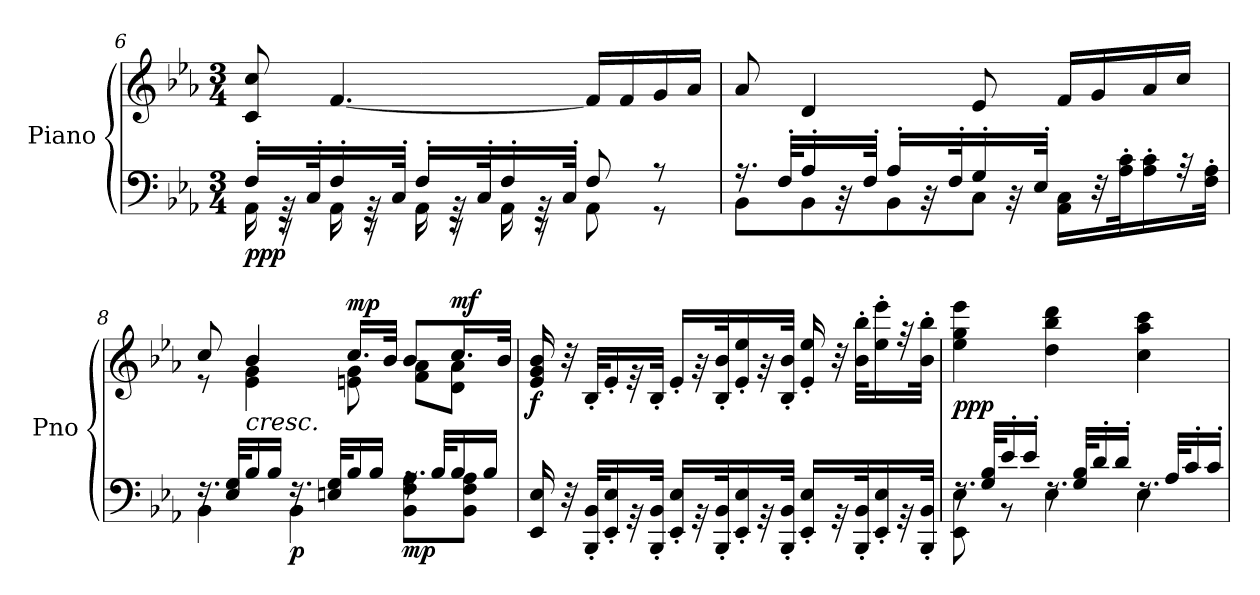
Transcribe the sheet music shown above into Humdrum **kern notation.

**kern	**kern	**dynam
*part1	*part1	*part1
*staff2	*staff1	*staff1/2
*I"Piano	*	*
*I'Pno	*	*
*clefF4	*clefG2	*
*k[b-e-a-]	*k[b-e-a-]	*
*M3/4	*M3/4	*
=6	=6	=6
*^	*	*
!	!	!	!LO:DY:b=2
!	!	!	!LO:DY:n=1:b
16F'/LL	16AA-\	8c/ 8cc/	pp p
32rGG	16r	.	.
32C'/K	.	.	.
16F'/	16AA-\	[4.f/	.
32rGG	16r	.	.
32C'/JJk	.	.	.
16F'/LL	16AA-\	.	.
32rGG	16r	.	.
32C'/K	.	.	.
16F'/	16AA-\	.	.
32rGG	16r	.	.
32C'/JJk	.	.	.
8F/	8AA-\	16f/LL]	.
.	.	16f/	.
8r	8r	16g/	.
.	.	16a-/JJ	.
!!LO:LB:g=z
=7	=7	=7	=7
16.r	8BB-\L	8a-/	.
32F'/KLL	.	.	.
16A-'/	8BB-\	4d/	.
32rBB	.	.	.
32F'/JJk	.	.	.
16A-'/LL	8BB-\	.	.
32rBB	.	.	.
32F'/K	.	.	.
16G'/	8C\J	8e-/	.
32rBB	.	.	.
32E-'/JJk	.	.	.
16AA-\ 16C\LL	4rAAAyy	16f/LL	.
32r	.	16g/	.
32A-\' 32c\'K	.	.	.
16A-\' 16c\'	.	16a-/	.
32r	.	16cc/JJ	.
32F\' 32A-\'JJk	.	.	.
=8	=8	=8	=8
*	*	*^	*
16.rF	4BB-\	8cc/	8r	.
32E-/ 32G/KLL	.	.	.	.
!LO:TX:a:i:t=cresc.	!	!	!	!
16B-/	.	4b-/	4e-\ 4g\	.
16B-/JJ	.	.	.	.
!	!	!	!	!LO:DY:b=2
16.rF	4BB-\	.	.	p
32En/ 32G/KLL	.	.	.	.
!	!	!	!	!LO:DY:a
16B-/	.	16.cc/LL	8en\ 8g\	mp
16B-/JJ	.	.	.	.
.	.	32b-/JJk	.	.
!	!	!	!	!LO:DY:b=2
16.rA	8BB-\ 8F\ 8A-\L	8b-/L	8f\ 8a-\L	mp
32B-/KLL	.	.	.	.
!	!	!	!	!LO:DY:a
16B-/	8BB-\ 8F\ 8A-\J	16.cc/L	8d\ 8a-\J	mf
16B-/JJ	.	.	.	.
.	.	32b-/JJk	.	.
*v	*v	*	*	*
*	*v	*v	*
=9	=9	=9
!	!	!LO:DY:b
16EE-/ 16E-/	16e-/ 16g/ 16b-/	f
32r	32r	.
32BBB-/' 32BB-/'KLL	32B-'/KLL	.
16EE-/' 16E-/'	16e-'/	.
32r	32re	.
32BBB-/' 32BB-/'JJk	32B-'/JJk	.
16EE-/' 16E-/'LL	16e-'/LL	.
32r	32rg	.
32BBB-/' 32BB-/'K	32B-/' 32b-/'K	.
16EE-/' 16E-/'	16e-/' 16ee-/'	.
32r	32rg	.
32BBB-/' 32BB-/'JJk	32B-/' 32b-/'JJk	.
16EE-/' 16E-/'LL	16e-/' 16ee-/'	.
32r	32r	.
32BBB-/' 32BB-/'K	32b-\' 32bb-\'KLL	.
16EE-/' 16E-/'	16ee-\' 16eee-\'	.
32r	32r	.
32BBB-/' 32BB-/'JJk	32b-\' 32bb-\'JJk	.
!!LO:LB:g=z
=10	=10	=10
*^	*	*
!	!	!	!LO:DY:a=2
!	!	!	!LO:DY:n=1:b
16.rF	8EE-\ 8E-\	4ee-\ 4gg\ 4eee-\	pp p
32G/ 32B-/KLL	.	.	.
16e-'/	8r	.	.
16e-'/JJ	.	.	.
16.rF	4E-\	4dd\ 4bb-\ 4ddd\	.
32G/ 32B-/KLL	.	.	.
16d'/	.	.	.
16d'/JJ	.	.	.
16.rF	4E-\	4cc\ 4aa-\ 4ccc\	.
32A-/KLL	.	.	.
16c'/	.	.	.
16c'/JJ	.	.	.
*v	*v	*	*
=	=	=
*-	*-	*-
